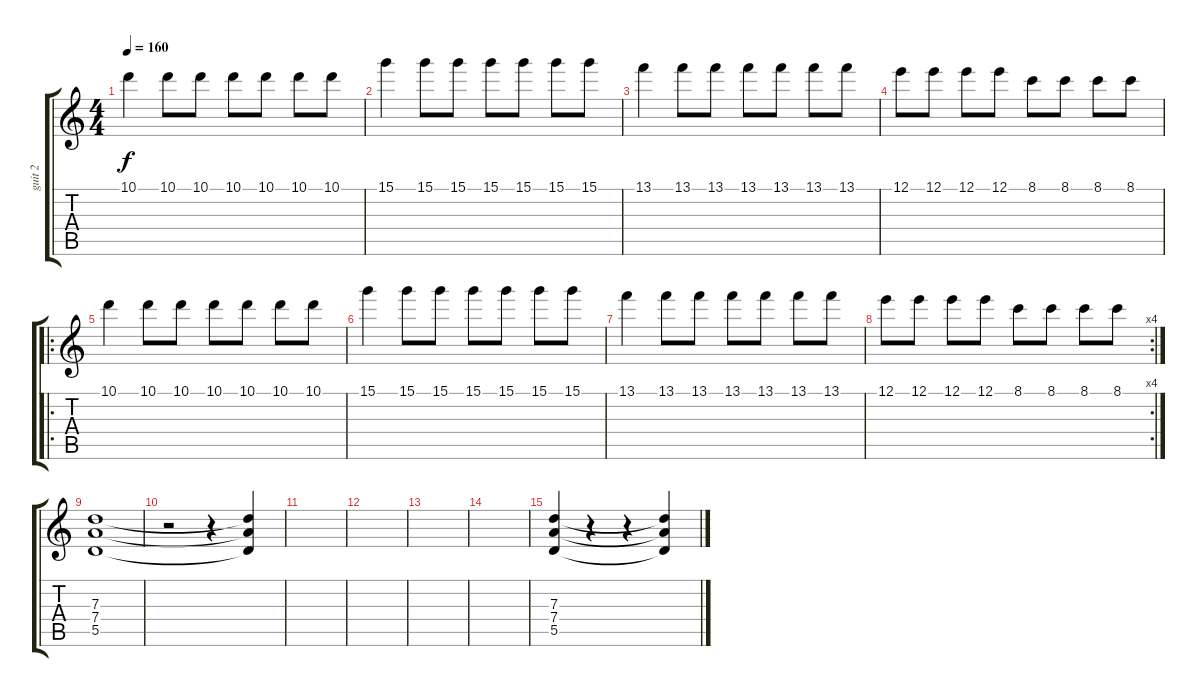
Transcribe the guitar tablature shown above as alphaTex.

\track ("guit 2" "guit 2") {instrument overdrivenguitar}
\staff {score tabs}
\tuning (E4 B3 G3 D3 A2 E2) {hide}
\ts (4 4)
\tempo 160
\clef g2
\ks c
10.1.4{dy f instrument overdrivenguitar} 10.1.8 10.1.8 10.1.8 10.1.8 10.1.8 10.1.8 |
15.1.4 15.1.8 15.1.8 15.1.8 15.1.8 15.1.8 15.1.8 |
13.1.4 13.1.8 13.1.8 13.1.8 13.1.8 13.1.8 13.1.8 |
12.1.8 12.1.8 12.1.8 12.1.8 8.1.8 8.1.8 8.1.8 8.1.8 |
\ro
10.1.4 10.1.8 10.1.8 10.1.8 10.1.8 10.1.8 10.1.8 |
15.1.4 15.1.8 15.1.8 15.1.8 15.1.8 15.1.8 15.1.8 |
13.1.4 13.1.8 13.1.8 13.1.8 13.1.8 13.1.8 13.1.8 |
\rc 4
12.1.8 12.1.8 12.1.8 12.1.8 8.1.8 8.1.8 8.1.8 8.1.8 |
(7.3 7.4 5.5).1 |
r.2 r.4 (7.3{t} 7.4{t} 5.5{t}).4 |
|
|
|
|
(7.3 7.4 5.5).4 r.4 r.4 (7.3{t} 7.4{t} 5.5{t}).4
